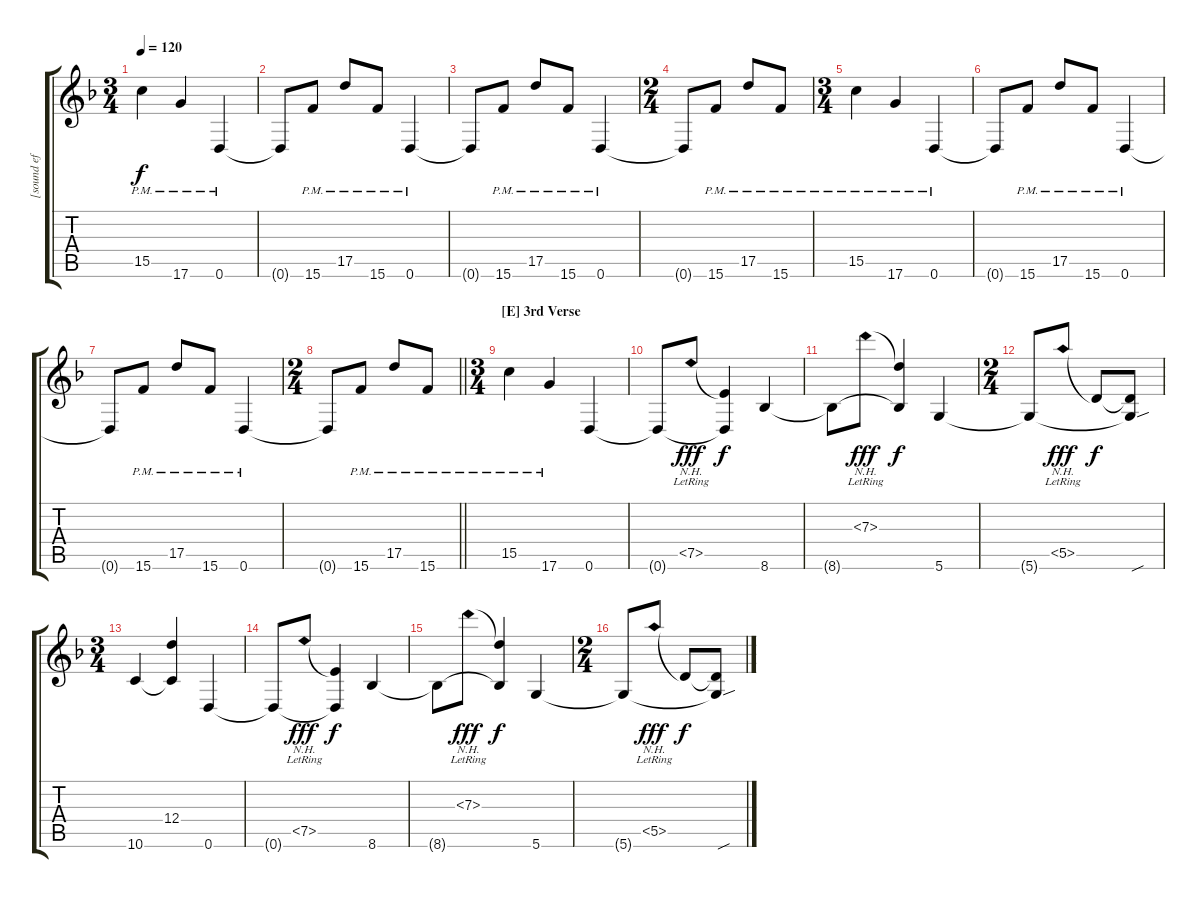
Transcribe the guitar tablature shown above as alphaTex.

\track (" [sound effects]" " [sound ef") {instrument electricguitarclean}
\staff {score tabs}
\tuning (E4 B3 G3 D3 A2 D2) {hide}
\ts (3 4)
\tempo 120
\clef g2
\ks dminor
15.5{pm}.4{dy f} 17.6{pm}.4 0.6{pm}.4 |
0.6{t}.8 15.6{pm}.8 17.5{pm}.8 15.6{pm}.8 0.6{pm}.4 |
0.6{t}.8 15.6{pm}.8 17.5{pm}.8 15.6{pm}.8 0.6{pm}.4 |
\ts (2 4)
0.6{t}.8 15.6{pm}.8 17.5{pm}.8 15.6{pm}.8 |
\ts (3 4)
15.5{pm}.4 17.6{pm}.4 0.6{pm}.4 |
0.6{t}.8 15.6{pm}.8 17.5{pm}.8 15.6{pm}.8 0.6{pm}.4 |
0.6{t}.8 15.6{pm}.8 17.5{pm}.8 15.6{pm}.8 0.6{pm}.4 |
\ts (2 4)
\barLineRight lightlight
0.6{t}.8 15.6{pm}.8 17.5{pm}.8 15.6{pm}.8 |
\ts (3 4)
\section ("" "[E] 3rd Verse")
15.5{pm}.4 17.6{pm}.4 0.6.4{instrument electricguitarclean} |
0.6{t}.8 7.5{nh lr}.8{dy fff} (7.5{t} 0.6{t}).4{dy f} 8.6.4 |
8.6{t}.8 7.3{nh lr}.8{dy fff} (7.3{t} 8.6{t}).4{dy f} 5.6.4 |
\ts (2 4)
5.6{t}.8 5.5{nh lr}.8{dy fff} 5.5{t}.8{dy f} (5.5{t} 5.6{sou t}).8 |
\ts (3 4)
10.6.4 (12.4 10.6{t}).4 0.6.4 |
0.6{t}.8 7.5{nh lr}.8{dy fff} (7.5{t} 0.6{t}).4{dy f} 8.6.4 |
8.6{t}.8 7.3{nh lr}.8{dy fff} (7.3{t} 8.6{t}).4{dy f} 5.6.4 |
\ts (2 4)
5.6{t}.8 5.5{nh lr}.8{dy fff} 5.5{t}.8{dy f} (5.5{t} 5.6{sou t}).8
